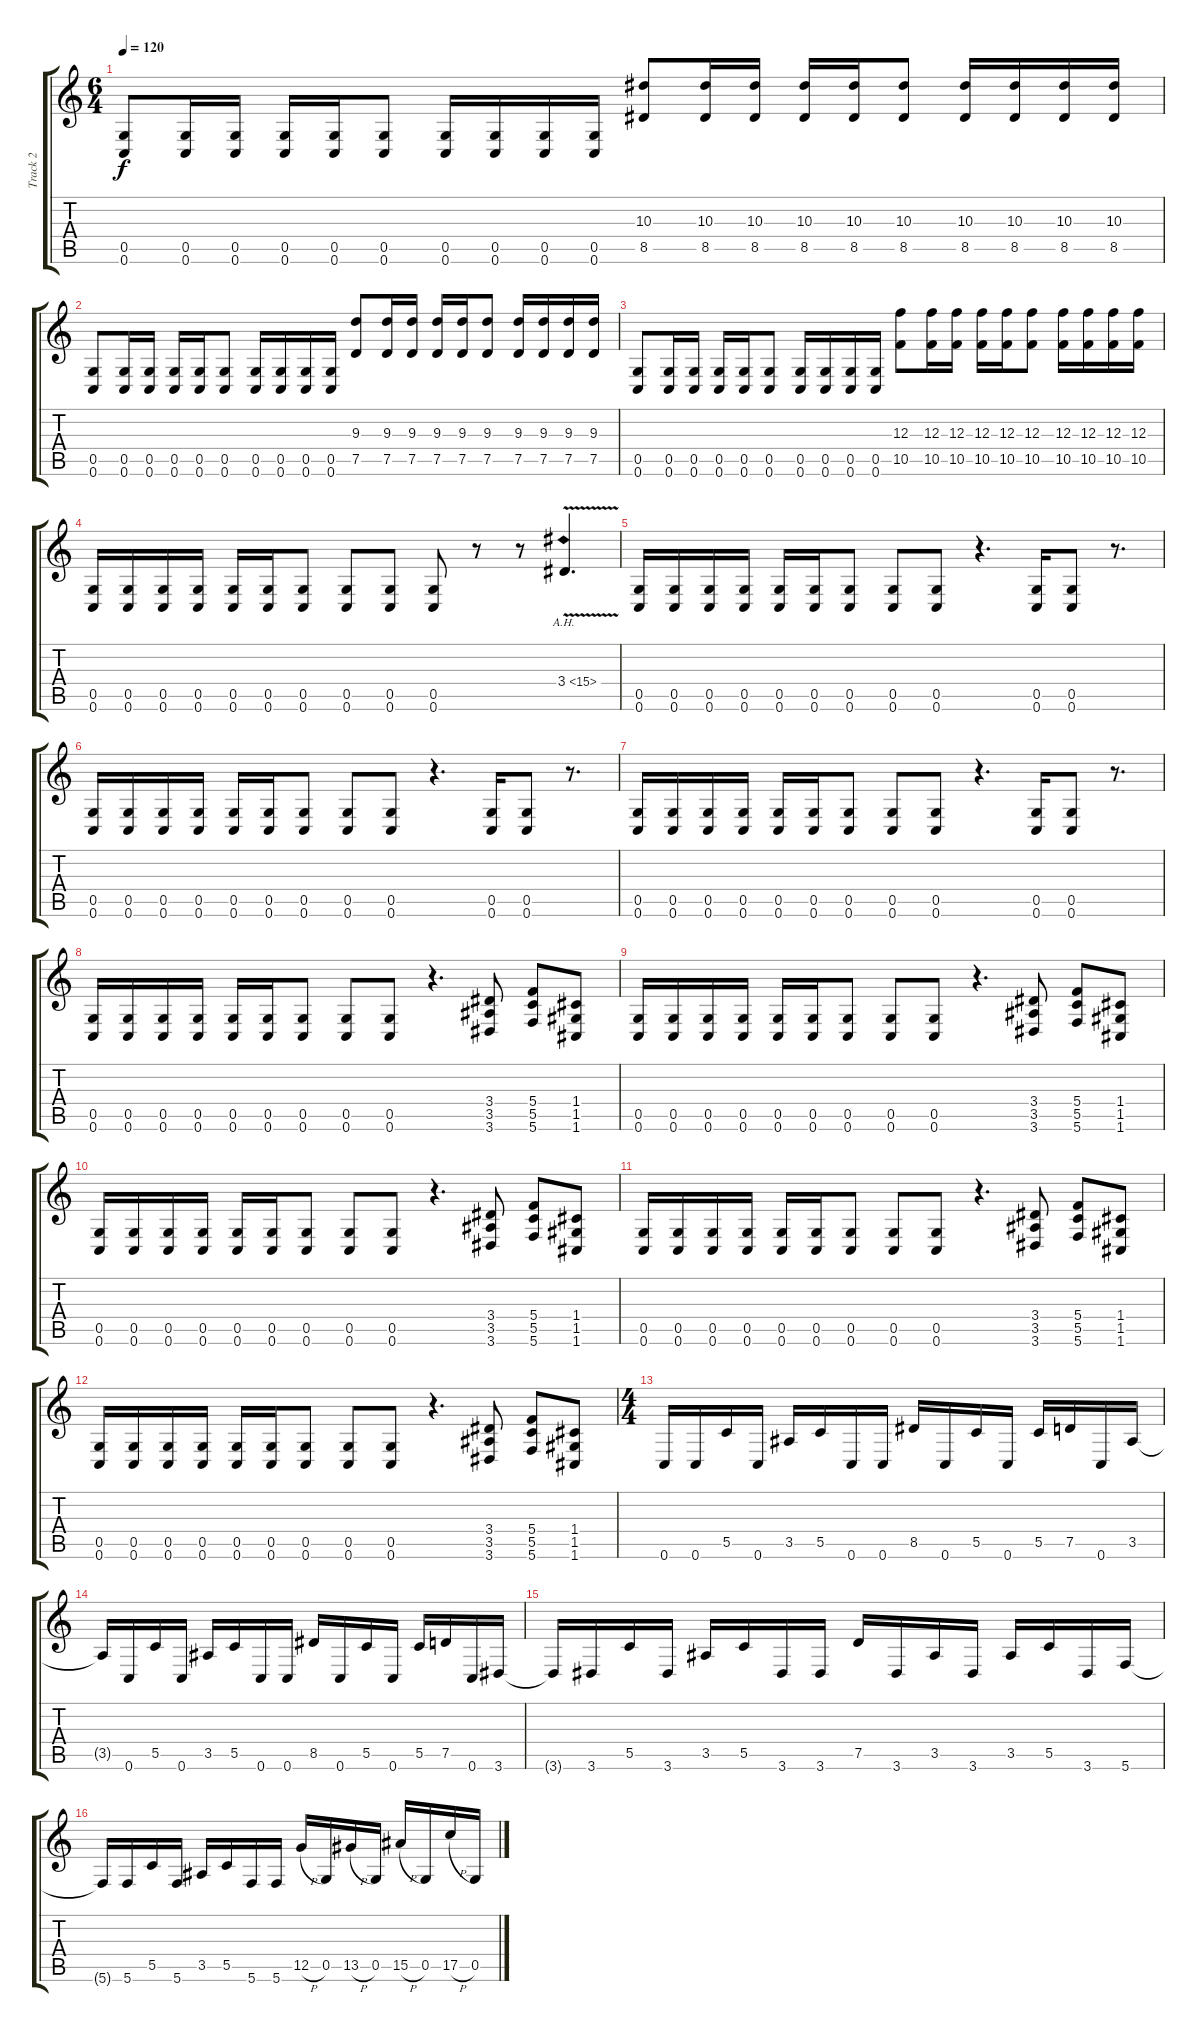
\track ("Track 2" "Track 2") {instrument distortionguitar}
\staff {score tabs}
\tuning (D4 A3 F3 C3 G2 C2) {hide}
\ts (6 4)
\tempo 120
\clef g2
\ks c
(0.5 0.6).8{dy f} (0.5 0.6).16 (0.5 0.6).16 (0.5 0.6).16 (0.5 0.6).16 (0.5 0.6).8 (0.5 0.6).16 (0.5 0.6).16 (0.5 0.6).16 (0.5 0.6).16 (10.3 8.5).8 (10.3 8.5).16 (10.3 8.5).16 (10.3 8.5).16 (10.3 8.5).16 (10.3 8.5).8 (10.3 8.5).16 (10.3 8.5).16 (10.3 8.5).16 (10.3 8.5).16 |
(0.5 0.6).8 (0.5 0.6).16 (0.5 0.6).16 (0.5 0.6).16 (0.5 0.6).16 (0.5 0.6).8 (0.5 0.6).16 (0.5 0.6).16 (0.5 0.6).16 (0.5 0.6).16 (9.3 7.5).8 (9.3 7.5).16 (9.3 7.5).16 (9.3 7.5).16 (9.3 7.5).16 (9.3 7.5).8 (9.3 7.5).16 (9.3 7.5).16 (9.3 7.5).16 (9.3 7.5).16 |
(0.5 0.6).8 (0.5 0.6).16 (0.5 0.6).16 (0.5 0.6).16 (0.5 0.6).16 (0.5 0.6).8 (0.5 0.6).16 (0.5 0.6).16 (0.5 0.6).16 (0.5 0.6).16 (12.3 10.5).8 (12.3 10.5).16 (12.3 10.5).16 (12.3 10.5).16 (12.3 10.5).16 (12.3 10.5).8 (12.3 10.5).16 (12.3 10.5).16 (12.3 10.5).16 (12.3 10.5).16 |
(0.5 0.6).16 (0.5 0.6).16 (0.5 0.6).16 (0.5 0.6).16 (0.5 0.6).16 (0.5 0.6).16 (0.5 0.6).8 (0.5 0.6).8 (0.5 0.6).8 (0.5 0.6).8 r.8 r.8 3.4{ah 12 v}.4{d} |
(0.5 0.6).16 (0.5 0.6).16 (0.5 0.6).16 (0.5 0.6).16 (0.5 0.6).16 (0.5 0.6).16 (0.5 0.6).8 (0.5 0.6).8 (0.5 0.6).8 r.4{d} (0.5 0.6).16 (0.5 0.6).8 r.8{d} |
(0.5 0.6).16 (0.5 0.6).16 (0.5 0.6).16 (0.5 0.6).16 (0.5 0.6).16 (0.5 0.6).16 (0.5 0.6).8 (0.5 0.6).8 (0.5 0.6).8 r.4{d} (0.5 0.6).16 (0.5 0.6).8 r.8{d} |
(0.5 0.6).16 (0.5 0.6).16 (0.5 0.6).16 (0.5 0.6).16 (0.5 0.6).16 (0.5 0.6).16 (0.5 0.6).8 (0.5 0.6).8 (0.5 0.6).8 r.4{d} (0.5 0.6).16 (0.5 0.6).8 r.8{d} |
(0.5 0.6).16 (0.5 0.6).16 (0.5 0.6).16 (0.5 0.6).16 (0.5 0.6).16 (0.5 0.6).16 (0.5 0.6).8 (0.5 0.6).8 (0.5 0.6).8 r.4{d} (3.4 3.5 3.6).8 (5.4 5.5 5.6).8 (1.4 1.5 1.6).8 |
(0.5 0.6).16 (0.5 0.6).16 (0.5 0.6).16 (0.5 0.6).16 (0.5 0.6).16 (0.5 0.6).16 (0.5 0.6).8 (0.5 0.6).8 (0.5 0.6).8 r.4{d} (3.4 3.5 3.6).8 (5.4 5.5 5.6).8 (1.4 1.5 1.6).8 |
(0.5 0.6).16 (0.5 0.6).16 (0.5 0.6).16 (0.5 0.6).16 (0.5 0.6).16 (0.5 0.6).16 (0.5 0.6).8 (0.5 0.6).8 (0.5 0.6).8 r.4{d} (3.4 3.5 3.6).8 (5.4 5.5 5.6).8 (1.4 1.5 1.6).8 |
(0.5 0.6).16 (0.5 0.6).16 (0.5 0.6).16 (0.5 0.6).16 (0.5 0.6).16 (0.5 0.6).16 (0.5 0.6).8 (0.5 0.6).8 (0.5 0.6).8 r.4{d} (3.4 3.5 3.6).8 (5.4 5.5 5.6).8 (1.4 1.5 1.6).8 |
(0.5 0.6).16 (0.5 0.6).16 (0.5 0.6).16 (0.5 0.6).16 (0.5 0.6).16 (0.5 0.6).16 (0.5 0.6).8 (0.5 0.6).8 (0.5 0.6).8 r.4{d} (3.4 3.5 3.6).8 (5.4 5.5 5.6).8 (1.4 1.5 1.6).8 |
\ts (4 4)
0.6.16 0.6.16 5.5.16 0.6.16 3.5.16 5.5.16 0.6.16 0.6.16 8.5.16 0.6.16 5.5.16 0.6.16 5.5.16 7.5.16 0.6.16 3.5.16 |
3.5{t}.16 0.6.16 5.5.16 0.6.16 3.5.16 5.5.16 0.6.16 0.6.16 8.5.16 0.6.16 5.5.16 0.6.16 5.5.16 7.5.16 0.6.16 3.6.16 |
3.6{t}.16 3.6.16 5.5.16 3.6.16 3.5.16 5.5.16 3.6.16 3.6.16 7.5.16 3.6.16 3.5.16 3.6.16 3.5.16 5.5.16 3.6.16 5.6.16 |
5.6{t}.16 5.6.16 5.5.16 5.6.16 3.5.16 5.5.16 5.6.16 5.6.16 12.5{h}.16 0.5.16 13.5{h}.16 0.5.16 15.5{h}.16 0.5.16 17.5{h}.16 0.5.16
